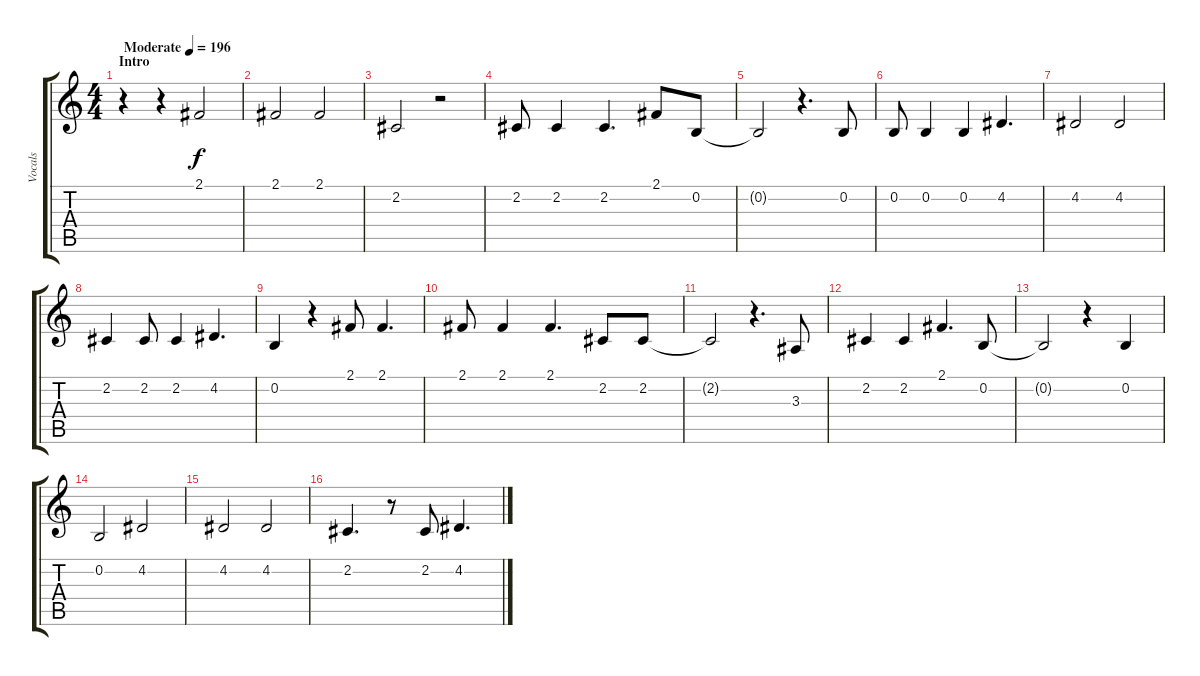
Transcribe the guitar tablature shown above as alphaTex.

\track ("Vocals" "Vocals") {instrument altosax}
\staff {score tabs}
\tuning (E4 B3 G3 D3 A2 E2) {hide}
\ts (4 4)
\section ("" "Intro")
\tempo (196 "Moderate")
\clef g2
\ks c
r.4{dy f instrument altosax} r.4 2.1.2 |
2.1.2 2.1.2 |
2.2.2 r.2 |
2.2.8 2.2.4 2.2.4{d} 2.1.8 0.2.8 |
0.2{t}.2 r.4{d} 0.2.8 |
0.2.8 0.2.4 0.2.4 4.2.4{d} |
4.2.2 4.2.2 |
2.2.4 2.2.8 2.2.4 4.2.4{d} |
0.2.4 r.4 2.1.8 2.1.4{d} |
2.1.8 2.1.4 2.1.4{d} 2.2.8 2.2.8 |
2.2{t}.2 r.4{d} 3.3.8 |
2.2.4 2.2.4 2.1.4{d} 0.2.8 |
0.2{t}.2 r.4 0.2.4 |
0.2.2 4.2.2 |
4.2.2 4.2.2 |
2.2.4{d} r.8 2.2.8 4.2.4{d}
